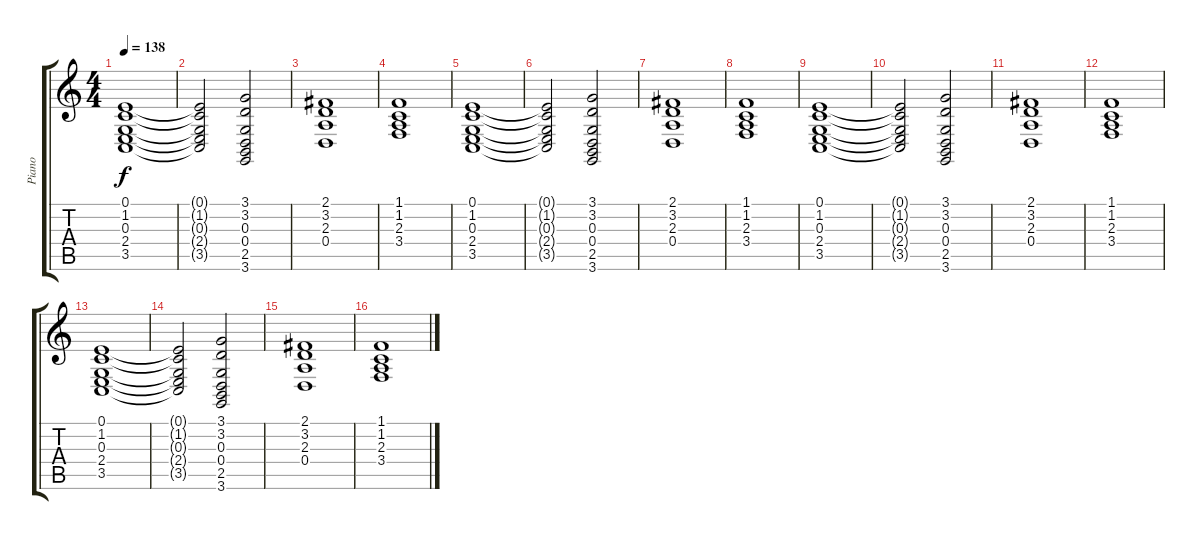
\track ("Piano" "Piano") {instrument acousticgrandpiano}
\staff {score tabs}
\tuning (E4 B3 G3 D3 A2 E2) {hide}
\ts (4 4)
\tempo 138
\clef g2
\ks c
(0.1 1.2 0.3 2.4 3.5).1{dy f} |
(0.1{t} 1.2{t} 0.3{t} 2.4{t} 3.5{t}).2 (3.1 3.2 0.3 0.4 2.5 3.6).2 |
(2.1 3.2 2.3 0.4).1 |
(1.1 1.2 2.3 3.4).1 |
(0.1 1.2 0.3 2.4 3.5).1 |
(0.1{t} 1.2{t} 0.3{t} 2.4{t} 3.5{t}).2 (3.1 3.2 0.3 0.4 2.5 3.6).2 |
(2.1 3.2 2.3 0.4).1 |
(1.1 1.2 2.3 3.4).1 |
(0.1 1.2 0.3 2.4 3.5).1 |
(0.1{t} 1.2{t} 0.3{t} 2.4{t} 3.5{t}).2 (3.1 3.2 0.3 0.4 2.5 3.6).2 |
(2.1 3.2 2.3 0.4).1 |
(1.1 1.2 2.3 3.4).1 |
(0.1 1.2 0.3 2.4 3.5).1 |
(0.1{t} 1.2{t} 0.3{t} 2.4{t} 3.5{t}).2 (3.1 3.2 0.3 0.4 2.5 3.6).2 |
(2.1 3.2 2.3 0.4).1 |
(1.1 1.2 2.3 3.4).1
